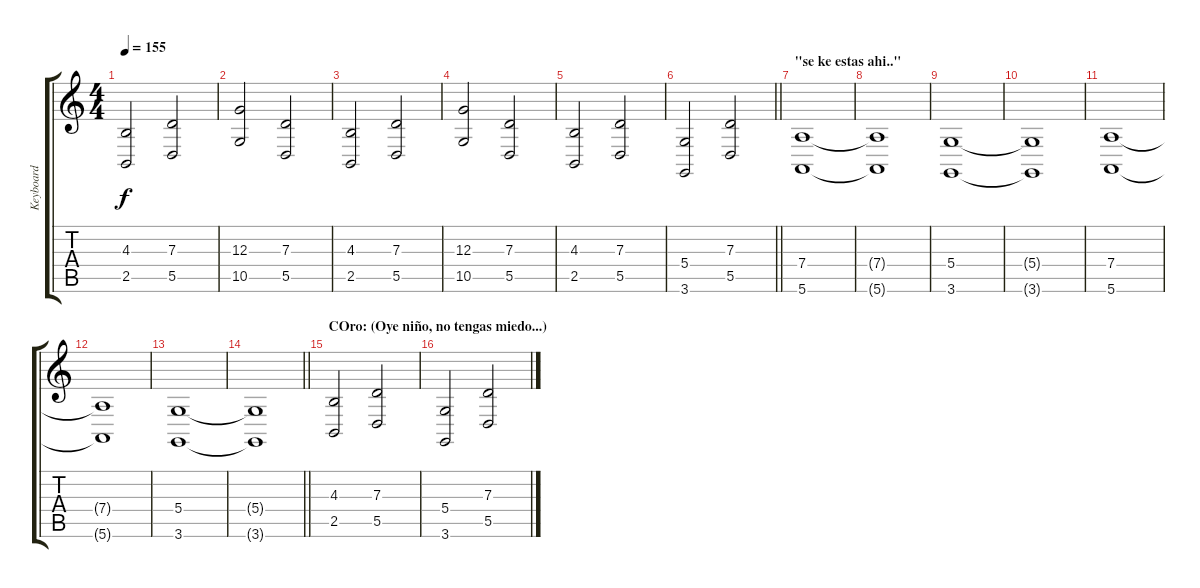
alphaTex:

\track ("Keyboard" "Keyboard") {instrument stringensemble2}
\staff {score tabs}
\tuning (E4 B3 G3 D3 A2 E2) {hide}
\ts (4 4)
\tempo 155
\clef g2
\ks c
(4.3 2.5).2{dy f} (7.3 5.5).2 |
(12.3 10.5).2 (7.3 5.5).2 |
(4.3 2.5).2 (7.3 5.5).2 |
(12.3 10.5).2 (7.3 5.5).2 |
(4.3 2.5).2 (7.3 5.5).2 |
\barLineRight lightlight
(5.4 3.6).2 (7.3 5.5).2 |
\section ("" "\"se ke estas ahi..\"")
(7.4 5.6).1 |
(7.4{t} 5.6{t}).1 |
(5.4 3.6).1 |
(5.4{t} 3.6{t}).1 |
(7.4 5.6).1 |
(7.4{t} 5.6{t}).1 |
(5.4 3.6).1 |
\barLineRight lightlight
(5.4{t} 3.6{t}).1 |
\section ("" "COro: (Oye niño, no tengas miedo...)")
(4.3 2.5).2 (7.3 5.5).2 |
(5.4 3.6).2 (7.3 5.5).2
